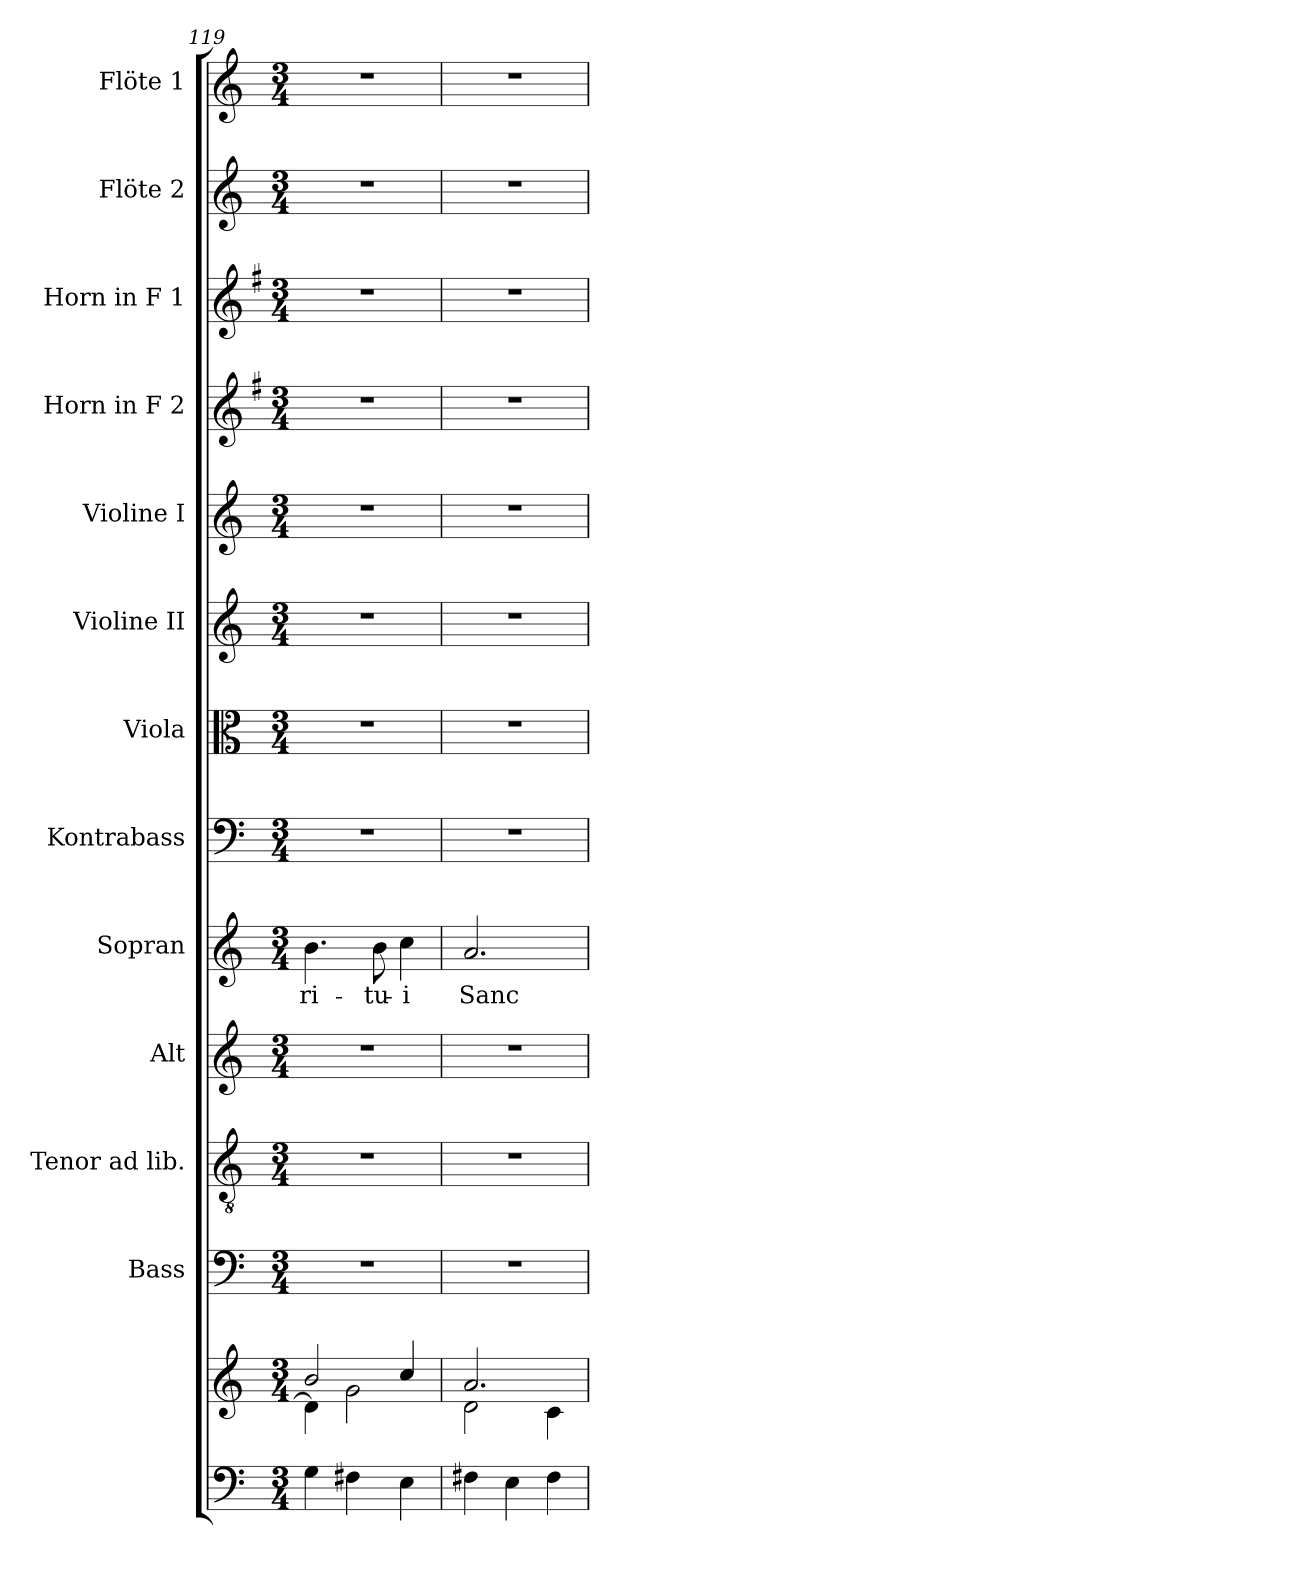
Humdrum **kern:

**kern	**kern	**kern	**kern	**kern	**kern	**text	**kern	**kern	**kern	**kern	**kern	**kern	**kern	**kern
*part13	*part13	*part12	*part11	*part10	*part9	*part9	*part8	*part7	*part6	*part5	*part4	*part3	*part2	*part1
*staff14	*staff13	*staff12	*staff11	*staff10	*staff9	*staff9	*staff8	*staff7	*staff6	*staff5	*staff4	*staff3	*staff2	*staff1
*	*	*I"Bass	*I"Tenor ad lib.	*I"Alt	*I"Sopran	*	*I"Kontrabass	*I"Viola	*I"Violine II	*I"Violine I	*I"Horn in F 2	*I"Horn in F 1	*I"Flöte 2	*I"Flöte 1
*	*	*I'B.	*I'T.	*I'A.	*I'S.	*	*I'Kb.	*I'Vla.	*I'Vl. II	*I'Vl. I	*	*	*I'Fl. 2	*I'Fl. 1
*clefF4	*clefG2	*clefF4	*clefGv2	*clefG2	*clefG2	*	*clefF4	*clefC3	*clefG2	*clefG2	*clefG2	*clefG2	*clefG2	*clefG2
*	*	*	*	*	*	*	*ITrd7c12	*	*	*	*ITrd4c7	*ITrd4c7	*	*
*k[]	*k[]	*k[]	*k[]	*k[]	*k[]	*	*k[]	*k[]	*k[]	*k[]	*k[]	*k[]	*k[]	*k[]
*C:	*C:	*C:	*C:	*C:	*C:	*	*C:	*C:	*C:	*C:	*C:	*C:	*C:	*C:
*M3/4	*M3/4	*M3/4	*M3/4	*M3/4	*M3/4	*	*M3/4	*M3/4	*M3/4	*M3/4	*M3/4	*M3/4	*M3/4	*M3/4
=119	=119	=119	=119	=119	=119	=119	=119	=119	=119	=119	=119	=119	=119	=119
*	*^	*	*	*	*	*	*	*	*	*	*	*	*	*
!	!	!	!	!	!	!	!LO:LY:b	!	!	!	!	!	!	!	!
4G\	2b/	4d\]	2.r	2.r	2.r	4.b\	-ri-	2.r	2.r	2.r	2.r	2.r	2.r	2.r	2.r
4F#X\	.	2g\	.	.	.	.	.	.	.	.	.	.	.	.	.
!	!	!	!	!	!	!	!LO:LY:b	!	!	!	!	!	!	!	!
.	.	.	.	.	.	8b\	-tu-	.	.	.	.	.	.	.	.
!	!	!	!	!	!	!	!LO:LY:b	!	!	!	!	!	!	!	!
4E\	4cc/	.	.	.	.	4cc\	-i	.	.	.	.	.	.	.	.
=120	=120	=120	=120	=120	=120	=120	=120	=120	=120	=120	=120	=120	=120	=120	=120
!	!	!	!	!	!	!	!LO:LY:b	!	!	!	!	!	!	!	!
4F#X\	2.a/	2d\	2.r	2.r	2.r	2.a/	Sanc-	2.r	2.r	2.r	2.r	2.r	2.r	2.r	2.r
4E\	.	.	.	.	.	.	.	.	.	.	.	.	.	.	.
4F#\	.	4c\	.	.	.	.	.	.	.	.	.	.	.	.	.
*	*v	*v	*	*	*	*	*	*	*	*	*	*	*	*	*
=	=	=	=	=	=	=	=	=	=	=	=	=	=	=
*-	*-	*-	*-	*-	*-	*-	*-	*-	*-	*-	*-	*-	*-	*-
